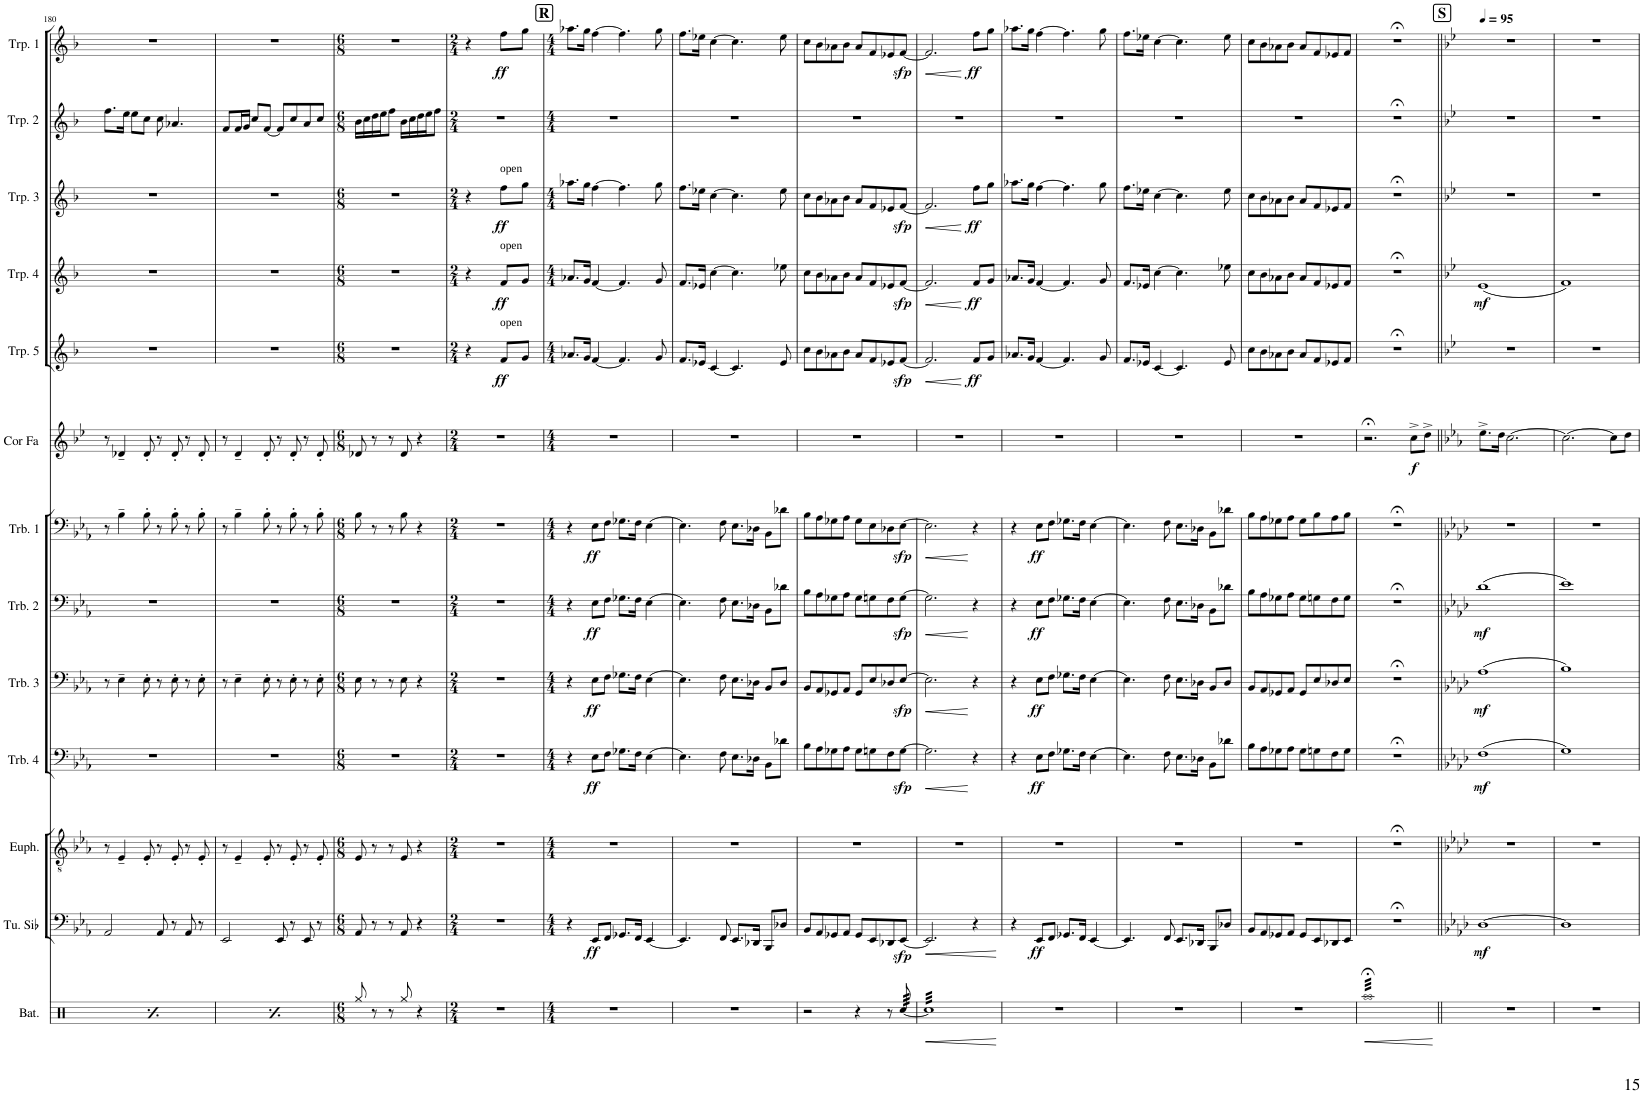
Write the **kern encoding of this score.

**kern	**dynam	**kern	**dynam	**kern	**kern	**dynam	**kern	**dynam	**kern	**dynam	**kern	**dynam	**kern	**dynam	**kern	**dynam	**kern	**dynam	**kern	**dynam	**kern	**kern	**dynam
*part13	*part13	*part12	*part12	*part11	*part10	*part10	*part9	*part9	*part8	*part8	*part7	*part7	*part6	*part6	*part5	*part5	*part4	*part4	*part3	*part3	*part2	*part1	*part1
*staff13	*staff13	*staff12	*staff12	*staff11	*staff10	*staff10	*staff9	*staff9	*staff8	*staff8	*staff7	*staff7	*staff6	*staff6	*staff5	*staff5	*staff4	*staff4	*staff3	*staff3	*staff2	*staff1	*staff1
*I"Batterie	*	*I"Tuba en Sib	*	*I"Euphonium	*I"Trombone 4	*	*I"Trombone 3	*	*I"Trombone 2	*	*I"Trombone 1	*	*I"Cor en Fa	*	*I"Trompette 5	*	*I"Trompette 4	*	*I"Trompette 3	*	*I"Trompette 2	*I"Trompette 1	*
*I'Bat.	*	*I'Tu. Sib	*	*I'Euph.	*I'Trb. 4	*	*I'Trb. 3	*	*I'Trb. 2	*	*I'Trb. 1	*	*I'Cor Fa	*	*I'Trp. 5	*	*I'Trp. 4	*	*I'Trp. 3	*	*I'Trp. 2	*I'Trp. 1	*
!!LO:PB:g=z
*clefX	*	*clefF4	*	*clefGv2	*clefF4	*	*clefF4	*	*clefF4	*	*clefF4	*	*clefG2	*	*clefG2	*	*clefG2	*	*clefG2	*	*clefG2	*clefG2	*
*	*	*	*	*	*	*	*	*	*	*	*	*	*Trd4c7	*	*Trd1c2	*	*Trd1c2	*	*Trd1c2	*	*Trd1c2	*Trd1c2	*
*k[]	*	*k[b-e-a-]	*	*k[b-e-a-]	*k[b-e-a-]	*	*k[b-e-a-]	*	*k[b-e-a-]	*	*k[b-e-a-]	*	*k[b-e-]	*	*k[b-]	*	*k[b-]	*	*k[b-]	*	*k[b-]	*k[b-]	*
*M4/4	*	*M4/4	*	*M4/4	*M4/4	*	*M4/4	*	*M4/4	*	*M4/4	*	*M4/4	*	*M4/4	*	*M4/4	*	*M4/4	*	*M4/4	*M4/4	*
=180	=180	=180	=180	=180	=180	=180	=180	=180	=180	=180	=180	=180	=180	=180	=180	=180	=180	=180	=180	=180	=180	=180	=180
*^	*	*	*	*	*	*	*	*	*	*	*	*	*	*	*	*	*	*	*	*	*	*	*
*	*^	*	*	*	*	*	*	*	*	*	*	*	*	*	*	*	*	*	*	*	*	*	*	*
8r	4Rf\	8Rg/L	.	2AA-/	.	8r	1r	.	8r	.	1r	.	8r	.	8r	.	1r	.	1r	.	1r	.	8.ff\L	1r	.
8Rgg/	.	16R/L	.	.	.	4E-~/	.	.	4E-~\	.	.	.	4B-~\	.	4d-X~/	.	.	.	.	.	.	.	.	.	.
.	.	16R/JJ	.	.	.	.	.	.	.	.	.	.	.	.	.	.	.	.	.	.	.	.	16ee\Jk	.	.
8r	4r	8R/L	.	.	.	.	.	.	.	.	.	.	.	.	.	.	.	.	.	.	.	.	8ee\L	.	.
8Rgg/	.	8Rg/J	.	.	.	8E-'/	.	.	8E-'\	.	.	.	8B-'\	.	8d-'/	.	.	.	.	.	.	.	8cc\J	.	.
8r	4Rf\	8r	.	8AA-/	.	8r	.	.	8r	.	.	.	8r	.	8r	.	.	.	.	.	.	.	8cc\	.	.
8Rgg/	.	8R/L	.	8r	.	8E-'/	.	.	8E-'\	.	.	.	8B-'\	.	8d-'/	.	.	.	.	.	.	.	4.a-X/	.	.
8r	4r	8R/	.	8AA-/	.	8r	.	.	8r	.	.	.	8r	.	8r	.	.	.	.	.	.	.	.	.	.
8Rgg/	.	8R/J	.	8r	.	8E-'/	.	.	8E-'\	.	.	.	8B-'\	.	8d-'/	.	.	.	.	.	.	.	.	.	.
=181	=181	=181	=181	=181	=181	=181	=181	=181	=181	=181	=181	=181	=181	=181	=181	=181	=181	=181	=181	=181	=181	=181	=181	=181	=181
8r	4Rf\	8Rg/L	.	2EE-/	.	8r	1r	.	8r	.	1r	.	8r	.	8r	.	1r	.	1r	.	1r	.	8f/L	1r	.
8Rgg/	.	16R/L	.	.	.	4E-~/	.	.	4E-~\	.	.	.	4B-~\	.	4d~/	.	.	.	.	.	.	.	16f/L	.	.
.	.	16R/JJ	.	.	.	.	.	.	.	.	.	.	.	.	.	.	.	.	.	.	.	.	16g/JJ	.	.
8r	4r	8R/L	.	.	.	.	.	.	.	.	.	.	.	.	.	.	.	.	.	.	.	.	8cc/L	.	.
8Rgg/	.	8Rg/J	.	.	.	8E-'/	.	.	8E-'\	.	.	.	8B-'\	.	8d'/	.	.	.	.	.	.	.	[8f/J	.	.
8r	4Rf\	8r	.	8EE-/	.	8r	.	.	8r	.	.	.	8r	.	8r	.	.	.	.	.	.	.	8f/L]	.	.
8Rgg/	.	8R/L	.	8r	.	8E-'/	.	.	8E-'\	.	.	.	8B-'\	.	8d'/	.	.	.	.	.	.	.	8cc/	.	.
8r	4r	8R/	.	8EE-/	.	8r	.	.	8r	.	.	.	8r	.	8r	.	.	.	.	.	.	.	8a/	.	.
8Rgg/	.	8R/J	.	8r	.	8E-'/	.	.	8E-'\	.	.	.	8B-'\	.	8d'/	.	.	.	.	.	.	.	8cc/J	.	.
*v	*v	*v	*	*	*	*	*	*	*	*	*	*	*	*	*	*	*	*	*	*	*	*	*	*	*
=182	=182	=182	=182	=182	=182	=182	=182	=182	=182	=182	=182	=182	=182	=182	=182	=182	=182	=182	=182	=182	=182	=182	=182
*M6/8	*	*M6/8	*	*M6/8	*M6/8	*	*M6/8	*	*M6/8	*	*M6/8	*	*M6/8	*	*M6/8	*	*M6/8	*	*M6/8	*	*M6/8	*M6/8	*
8Rgg/	.	8AA-/	.	8E-/	2.r	.	8E-\	.	2.r	.	8B-\	.	8d-X/	.	2.r	.	2.r	.	2.r	.	16b-\LL	2.r	.
.	.	.	.	.	.	.	.	.	.	.	.	.	.	.	.	.	.	.	.	.	16cc\	.	.
8r	.	8r	.	8r	.	.	8r	.	.	.	8r	.	8r	.	.	.	.	.	.	.	16dd\	.	.
.	.	.	.	.	.	.	.	.	.	.	.	.	.	.	.	.	.	.	.	.	16ee\J	.	.
8r	.	8r	.	8r	.	.	8r	.	.	.	8r	.	8r	.	.	.	.	.	.	.	8ff\J	.	.
8Rgg/	.	8AA-/	.	8E-/	.	.	8E-\	.	.	.	8B-\	.	8d-/	.	.	.	.	.	.	.	16b-\LL	.	.
.	.	.	.	.	.	.	.	.	.	.	.	.	.	.	.	.	.	.	.	.	16cc\	.	.
4r	.	4r	.	4r	.	.	4r	.	.	.	4r	.	4r	.	.	.	.	.	.	.	16dd\	.	.
.	.	.	.	.	.	.	.	.	.	.	.	.	.	.	.	.	.	.	.	.	16ee\J	.	.
.	.	.	.	.	.	.	.	.	.	.	.	.	.	.	.	.	.	.	.	.	8ff\J	.	.
=183	=183	=183	=183	=183	=183	=183	=183	=183	=183	=183	=183	=183	=183	=183	=183	=183	=183	=183	=183	=183	=183	=183	=183
*M2/4	*	*M2/4	*	*M2/4	*M2/4	*	*M2/4	*	*M2/4	*	*M2/4	*	*M2/4	*	*M2/4	*	*M2/4	*	*M2/4	*	*M2/4	*M2/4	*
2r	.	2r	.	2r	2r	.	2r	.	2r	.	2r	.	2r	.	4r	.	4r	.	4r	.	2r	4r	.
!	!	!	!	!	!	!	!	!	!	!	!	!	!	!	!	!	!	!	!LO:TX:a:t=open	!	!	!	!
!	!	!	!	!	!	!	!	!	!	!	!	!	!	!	!	!	!LO:TX:a:t=open	!	!	!	!	!	!
!	!	!	!	!	!	!	!	!	!	!	!	!	!	!	!LO:TX:a:t=open	!	!	!	!	!	!	!	!
!	!	!	!	!	!	!	!	!	!	!	!	!	!	!	!	!LO:DY:b	!	!LO:DY:b	!	!LO:DY:b	!	!	!LO:DY:b
.	.	.	.	.	.	.	.	.	.	.	.	.	.	.	8f/L	ff	8f/L	ff	8ff\L	ff	.	8ff\L	ff
.	.	.	.	.	.	.	.	.	.	.	.	.	.	.	8g/J	.	8g/J	.	8gg\J	.	.	8gg\J	.
!!LO:REH:place=s1:a:B:cj:fs=14:t=R
=184	=184	=184	=184	=184	=184	=184	=184	=184	=184	=184	=184	=184	=184	=184	=184	=184	=184	=184	=184	=184	=184	=184	=184
*M4/4	*	*M4/4	*	*M4/4	*M4/4	*	*M4/4	*	*M4/4	*	*M4/4	*	*M4/4	*	*M4/4	*	*M4/4	*	*M4/4	*	*M4/4	*M4/4	*
1r	.	4r	.	1r	4r	.	4r	.	4r	.	4r	.	1r	.	8.a-X/L	.	8.a-X/L	.	8.aa-X\L	.	1r	8.aa-X\L	.
.	.	.	.	.	.	.	.	.	.	.	.	.	.	.	16g/Jk	.	16g/Jk	.	16gg\Jk	.	.	16gg\Jk	.
!	!	!	!LO:DY:b	!	!	!LO:DY:b	!	!LO:DY:b	!	!LO:DY:b	!	!LO:DY:b	!	!	!	!	!	!	!	!	!	!	!
.	.	8EE-/L	ff	.	8E-\L	ff	8E-\L	ff	8E-\L	ff	8E-\L	ff	.	.	[4f/	.	[4f/	.	[4ff\	.	.	[4ff\	.
.	.	8FF/J	.	.	8F\J	.	8F\J	.	8F\J	.	8F\J	.	.	.	.	.	.	.	.	.	.	.	.
.	.	8.GG-X/L	.	.	8.G-X\L	.	8.G-X\L	.	8.G-X\L	.	8.G-X\L	.	.	.	4.f/]	.	4.f/]	.	4.ff\]	.	.	4.ff\]	.
.	.	16FF/Jk	.	.	16F\Jk	.	16F\Jk	.	16F\Jk	.	16F\Jk	.	.	.	.	.	.	.	.	.	.	.	.
.	.	[4EE-/	.	.	[4E-\	.	[4E-\	.	[4E-\	.	[4E-\	.	.	.	.	.	.	.	.	.	.	.	.
.	.	.	.	.	.	.	.	.	.	.	.	.	.	.	8g/	.	8g/	.	8gg\	.	.	8gg\	.
=185	=185	=185	=185	=185	=185	=185	=185	=185	=185	=185	=185	=185	=185	=185	=185	=185	=185	=185	=185	=185	=185	=185	=185
1r	.	4.EE-/]	.	1r	4.E-\]	.	4.E-\]	.	4.E-\]	.	4.E-\]	.	1r	.	8.f/L	.	8.f/L	.	8.ff\L	.	1r	8.ff\L	.
.	.	.	.	.	.	.	.	.	.	.	.	.	.	.	16e-X/Jk	.	16e-X/Jk	.	16ee-X\Jk	.	.	16ee-X\Jk	.
.	.	.	.	.	.	.	.	.	.	.	.	.	.	.	[4c/	.	[4cc\	.	[4cc\	.	.	[4cc\	.
.	.	8FF/	.	.	8F\	.	8F\	.	8F\	.	8F\	.	.	.	.	.	.	.	.	.	.	.	.
.	.	8.EE-/L	.	.	8.E-\L	.	8.E-\L	.	8.E-\L	.	8.E-\L	.	.	.	4.c/]	.	4.cc\]	.	4.cc\]	.	.	4.cc\]	.
.	.	16DD-X/Jk	.	.	16D-X\Jk	.	16D-X\Jk	.	16D-X\Jk	.	16D-X\Jk	.	.	.	.	.	.	.	.	.	.	.	.
.	.	8BBB-/L	.	.	8BB-\L	.	8BB-/L	.	8BB-\L	.	8BB-\L	.	.	.	.	.	.	.	.	.	.	.	.
.	.	8D-X/J	.	.	8d-X\J	.	8D-/J	.	8d-X\J	.	8d-X\J	.	.	.	8e-/	.	8ee-X\	.	8ee-\	.	.	8ee-\	.
=186	=186	=186	=186	=186	=186	=186	=186	=186	=186	=186	=186	=186	=186	=186	=186	=186	=186	=186	=186	=186	=186	=186	=186
2r	.	8BB-/L	.	1r	8B-\L	.	8BB-/L	.	8B-\L	.	8B-\L	.	1r	.	8cc\L	.	8cc\L	.	8cc\L	.	1r	8cc\L	.
.	.	8AA-/	.	.	8A-\	.	8AA-/	.	8A-\	.	8A-\	.	.	.	8b-\	.	8b-\	.	8b-\	.	.	8b-\	.
.	.	8GG-X/	.	.	8G-X\	.	8GG-X/	.	8G-X\	.	8G-X\	.	.	.	8a-X\	.	8a-X\	.	8a-X\	.	.	8a-X\	.
.	.	8AA-/J	.	.	8A-\J	.	8AA-/J	.	8A-\J	.	8A-\J	.	.	.	8b-\J	.	8b-\J	.	8b-\J	.	.	8b-\J	.
4r	.	8GG-/L	.	.	8G-\L	.	8GG-/L	.	8G-\L	.	8G-\L	.	.	.	8a-/L	.	8a-/L	.	8a-/L	.	.	8a-/L	.
.	.	8EE-/	.	.	8Gn\	.	8E-/	.	8Gn\	.	8E-\	.	.	.	8f/	.	8f/	.	8f/	.	.	8f/	.
8r	.	8DD-X/	.	.	8F\	.	8D-X/	.	8F\	.	8D-X\	.	.	.	8e-X/	.	8e-X/	.	8e-X/	.	.	8e-X/	.
!	!	!	!LO:DY:b	!	!	!LO:DY:b	!	!LO:DY:b	!	!LO:DY:b	!	!LO:DY:b	!	!	!	!LO:DY:b	!	!LO:DY:b	!	!LO:DY:b	!	!	!LO:DY:b
*tremolo	*	*	*	*	*	*	*	*	*	*	*	*	*	*	*	*	*	*	*	*	*	*	*
[64Rcc/	.	[8EE-/J	sfp	.	[8G\J	sfp	[8E-/J	sfp	[8G\J	sfp	[8E-\J	sfp	.	.	[8f/J	sfp	[8f/J	sfp	[8f/J	sfp	.	[8f/J	sfp
64Rcc/	.	.	.	.	.	.	.	.	.	.	.	.	.	.	.	.	.	.	.	.	.	.	.
64Rcc/	.	.	.	.	.	.	.	.	.	.	.	.	.	.	.	.	.	.	.	.	.	.	.
64Rcc/	.	.	.	.	.	.	.	.	.	.	.	.	.	.	.	.	.	.	.	.	.	.	.
64Rcc/	.	.	.	.	.	.	.	.	.	.	.	.	.	.	.	.	.	.	.	.	.	.	.
64Rcc/	.	.	.	.	.	.	.	.	.	.	.	.	.	.	.	.	.	.	.	.	.	.	.
64Rcc/	.	.	.	.	.	.	.	.	.	.	.	.	.	.	.	.	.	.	.	.	.	.	.
64Rcc/	.	.	.	.	.	.	.	.	.	.	.	.	.	.	.	.	.	.	.	.	.	.	.
=187	=187	=187	=187	=187	=187	=187	=187	=187	=187	=187	=187	=187	=187	=187	=187	=187	=187	=187	=187	=187	=187	=187	=187
!	!LO:HP:b	!	!LO:HP:b	!	!	!LO:HP:b	!	!LO:HP:b	!	!LO:HP:b	!	!LO:HP:b	!	!	!	!LO:HP:b	!	!LO:HP:b	!	!LO:HP:b	!	!	!LO:HP:b
32Rcc]LLL	<	2.EE-/]	<	1r	2.G\]	<	2.E-\]	<	2.G\]	<	2.E-\]	<	1r	.	2.f/]	<	2.f/]	<	2.f/]	<	1r	2.f/]	<
32Rcc	.	.	.	.	.	.	.	.	.	.	.	.	.	.	.	.	.	.	.	.	.	.	.
32Rcc	.	.	.	.	.	.	.	.	.	.	.	.	.	.	.	.	.	.	.	.	.	.	.
32Rcc	.	.	.	.	.	.	.	.	.	.	.	.	.	.	.	.	.	.	.	.	.	.	.
32Rcc	.	.	.	.	.	.	.	.	.	.	.	.	.	.	.	.	.	.	.	.	.	.	.
32Rcc	.	.	.	.	.	.	.	.	.	.	.	.	.	.	.	.	.	.	.	.	.	.	.
32Rcc	.	.	.	.	.	.	.	.	.	.	.	.	.	.	.	.	.	.	.	.	.	.	.
32Rcc	.	.	.	.	.	.	.	.	.	.	.	.	.	.	.	.	.	.	.	.	.	.	.
32Rcc	.	.	.	.	.	.	.	.	.	.	.	.	.	.	.	.	.	.	.	.	.	.	.
32Rcc	.	.	.	.	.	.	.	.	.	.	.	.	.	.	.	.	.	.	.	.	.	.	.
32Rcc	.	.	.	.	.	.	.	.	.	.	.	.	.	.	.	.	.	.	.	.	.	.	.
32Rcc	.	.	.	.	.	.	.	.	.	.	.	.	.	.	.	.	.	.	.	.	.	.	.
32Rcc	.	.	.	.	.	.	.	.	.	.	.	.	.	.	.	.	.	.	.	.	.	.	.
32Rcc	.	.	.	.	.	.	.	.	.	.	.	.	.	.	.	.	.	.	.	.	.	.	.
32Rcc	.	.	.	.	.	.	.	.	.	.	.	.	.	.	.	.	.	.	.	.	.	.	.
32Rcc	.	.	.	.	.	.	.	.	.	.	.	.	.	.	.	.	.	.	.	.	.	.	.
32Rcc	.	.	.	.	.	.	.	.	.	.	.	.	.	.	.	.	.	.	.	.	.	.	.
32Rcc	.	.	.	.	.	.	.	.	.	.	.	.	.	.	.	.	.	.	.	.	.	.	.
32Rcc	.	.	.	.	.	.	.	.	.	.	.	.	.	.	.	.	.	.	.	.	.	.	.
32Rcc	.	.	.	.	.	.	.	.	.	.	.	.	.	.	.	.	.	.	.	.	.	.	.
32Rcc	.	.	.	.	.	.	.	.	.	.	.	.	.	.	.	.	.	.	.	.	.	.	.
32Rcc	.	.	.	.	.	.	.	.	.	.	.	.	.	.	.	.	.	.	.	.	.	.	.
32Rcc	.	.	.	.	.	.	.	.	.	.	.	.	.	.	.	.	.	.	.	.	.	.	.
32Rcc	.	.	.	.	.	.	.	.	.	.	.	.	.	.	.	.	.	.	.	.	.	.	.
!	!	!	!	!	!	!	!	!	!	!	!	!	!	!	!	!LO:DY:n=1:b	!	!LO:DY:n=1:b	!	!LO:DY:n=1:b	!	!	!LO:DY:n=1:b
32Rcc	.	4r	.	.	4r	[	4r	[	4r	[	4r	[	.	.	8f/L	[ ff	8f/L	[ ff	8ff\L	[ ff	.	8ff\L	[ ff
32Rcc	.	.	.	.	.	.	.	.	.	.	.	.	.	.	.	.	.	.	.	.	.	.	.
32Rcc	.	.	.	.	.	.	.	.	.	.	.	.	.	.	.	.	.	.	.	.	.	.	.
32Rcc	.	.	.	.	.	.	.	.	.	.	.	.	.	.	.	.	.	.	.	.	.	.	.
32Rcc	.	.	.	.	.	.	.	.	.	.	.	.	.	.	8g/J	.	8g/J	.	8gg\J	.	.	8gg\J	.
32Rcc	.	.	.	.	.	.	.	.	.	.	.	.	.	.	.	.	.	.	.	.	.	.	.
32Rcc	.	.	.	.	.	.	.	.	.	.	.	.	.	.	.	.	.	.	.	.	.	.	.
32RccJJJ	.	.	.	.	.	.	.	.	.	.	.	.	.	.	.	.	.	.	.	.	.	.	.
.	[	.	[	.	.	.	.	.	.	.	.	.	.	.	.	.	.	.	.	.	.	.	.
=188	=188	=188	=188	=188	=188	=188	=188	=188	=188	=188	=188	=188	=188	=188	=188	=188	=188	=188	=188	=188	=188	=188	=188
1r	.	4r	.	1r	4r	.	4r	.	4r	.	4r	.	1r	.	8.a-X/L	.	8.a-X/L	.	8.aa-X\L	.	1r	8.aa-X\L	.
.	.	.	.	.	.	.	.	.	.	.	.	.	.	.	16g/Jk	.	16g/Jk	.	16gg\Jk	.	.	16gg\Jk	.
!	!	!	!LO:DY:b	!	!	!LO:DY:b	!	!LO:DY:b	!	!LO:DY:b	!	!LO:DY:b	!	!	!	!	!	!	!	!	!	!	!
.	.	8EE-/L	ff	.	8E-\L	ff	8E-\L	ff	8E-\L	ff	8E-\L	ff	.	.	[4f/	.	[4f/	.	[4ff\	.	.	[4ff\	.
.	.	8FF/J	.	.	8F\J	.	8F\J	.	8F\J	.	8F\J	.	.	.	.	.	.	.	.	.	.	.	.
.	.	8.GG-X/L	.	.	8.G-X\L	.	8.G-X\L	.	8.G-X\L	.	8.G-X\L	.	.	.	4.f/]	.	4.f/]	.	4.ff\]	.	.	4.ff\]	.
.	.	16FF/Jk	.	.	16F\Jk	.	16F\Jk	.	16F\Jk	.	16F\Jk	.	.	.	.	.	.	.	.	.	.	.	.
.	.	[4EE-/	.	.	[4E-\	.	[4E-\	.	[4E-\	.	[4E-\	.	.	.	.	.	.	.	.	.	.	.	.
.	.	.	.	.	.	.	.	.	.	.	.	.	.	.	8g/	.	8g/	.	8gg\	.	.	8gg\	.
=189	=189	=189	=189	=189	=189	=189	=189	=189	=189	=189	=189	=189	=189	=189	=189	=189	=189	=189	=189	=189	=189	=189	=189
1r	.	4.EE-/]	.	1r	4.E-\]	.	4.E-\]	.	4.E-\]	.	4.E-\]	.	1r	.	8.f/L	.	8.f/L	.	8.ff\L	.	1r	8.ff\L	.
.	.	.	.	.	.	.	.	.	.	.	.	.	.	.	16e-X/Jk	.	16e-X/Jk	.	16ee-X\Jk	.	.	16ee-X\Jk	.
.	.	.	.	.	.	.	.	.	.	.	.	.	.	.	[4c/	.	[4cc\	.	[4cc\	.	.	[4cc\	.
.	.	8FF/	.	.	8F\	.	8F\	.	8F\	.	8F\	.	.	.	.	.	.	.	.	.	.	.	.
.	.	8.EE-/L	.	.	8.E-\L	.	8.E-\L	.	8.E-\L	.	8.E-\L	.	.	.	4.c/]	.	4.cc\]	.	4.cc\]	.	.	4.cc\]	.
.	.	16DD-X/Jk	.	.	16D-X\Jk	.	16D-X\Jk	.	16D-X\Jk	.	16D-X\Jk	.	.	.	.	.	.	.	.	.	.	.	.
.	.	8BBB-/L	.	.	8BB-\L	.	8BB-/L	.	8BB-\L	.	8BB-\L	.	.	.	.	.	.	.	.	.	.	.	.
.	.	8D-X/J	.	.	8d-X\J	.	8D-/J	.	8d-X\J	.	8d-X\J	.	.	.	8e-/	.	8ee-X\	.	8ee-\	.	.	8ee-\	.
=190	=190	=190	=190	=190	=190	=190	=190	=190	=190	=190	=190	=190	=190	=190	=190	=190	=190	=190	=190	=190	=190	=190	=190
1r	.	8BB-/L	.	1r	8B-\L	.	8BB-/L	.	8B-\L	.	8B-\L	.	1r	.	8cc\L	.	8cc\L	.	8cc\L	.	1r	8cc\L	.
.	.	8AA-/	.	.	8A-\	.	8AA-/	.	8A-\	.	8A-\	.	.	.	8b-\	.	8b-\	.	8b-\	.	.	8b-\	.
.	.	8GG-X/	.	.	8G-X\	.	8GG-X/	.	8G-X\	.	8G-X\	.	.	.	8a-X\	.	8a-X\	.	8a-X\	.	.	8a-X\	.
.	.	8AA-/J	.	.	8A-\J	.	8AA-/J	.	8A-\J	.	8A-\J	.	.	.	8b-\J	.	8b-\J	.	8b-\J	.	.	8b-\J	.
.	.	8GG-/L	.	.	8G-\L	.	8GG-/L	.	8G-\L	.	8G-\L	.	.	.	8a-/L	.	8a-/L	.	8a-/L	.	.	8a-/L	.
.	.	8EE-/	.	.	8Gn\	.	8E-/	.	8Gn\	.	8B-\	.	.	.	8f/	.	8f/	.	8f/	.	.	8f/	.
.	.	8DD-X/	.	.	8F\	.	8D-X/	.	8F\	.	8A-\	.	.	.	8e-X/	.	8e-X/	.	8e-X/	.	.	8e-X/	.
.	.	8EE-/J	.	.	8G\J	.	8E-/J	.	8G\J	.	8B-\J	.	.	.	8f/J	.	8f/J	.	8f/J	.	.	8f/J	.
=191	=191	=191	=191	=191	=191	=191	=191	=191	=191	=191	=191	=191	=191	=191	=191	=191	=191	=191	=191	=191	=191	=191	=191
!	!LO:HP:b	!	!	!	!	!	!	!	!	!	!	!	!	!	!	!	!	!	!	!	!	!	!
32Raa;<LLL	<	1r;<	.	1r;<	1r;<	.	1r;<	.	1r;<	.	1r;<	.	2.r;<	.	1r;<	.	1r;<	.	1r;<	.	1r;<	1r;<	.
32Raa;<	.	.	.	.	.	.	.	.	.	.	.	.	.	.	.	.	.	.	.	.	.	.	.
32Raa;<	.	.	.	.	.	.	.	.	.	.	.	.	.	.	.	.	.	.	.	.	.	.	.
32Raa;<	.	.	.	.	.	.	.	.	.	.	.	.	.	.	.	.	.	.	.	.	.	.	.
32Raa;<	.	.	.	.	.	.	.	.	.	.	.	.	.	.	.	.	.	.	.	.	.	.	.
32Raa;<	.	.	.	.	.	.	.	.	.	.	.	.	.	.	.	.	.	.	.	.	.	.	.
32Raa;<	.	.	.	.	.	.	.	.	.	.	.	.	.	.	.	.	.	.	.	.	.	.	.
32Raa;<	.	.	.	.	.	.	.	.	.	.	.	.	.	.	.	.	.	.	.	.	.	.	.
32Raa;<	.	.	.	.	.	.	.	.	.	.	.	.	.	.	.	.	.	.	.	.	.	.	.
32Raa;<	.	.	.	.	.	.	.	.	.	.	.	.	.	.	.	.	.	.	.	.	.	.	.
32Raa;<	.	.	.	.	.	.	.	.	.	.	.	.	.	.	.	.	.	.	.	.	.	.	.
32Raa;<	.	.	.	.	.	.	.	.	.	.	.	.	.	.	.	.	.	.	.	.	.	.	.
32Raa;<	.	.	.	.	.	.	.	.	.	.	.	.	.	.	.	.	.	.	.	.	.	.	.
32Raa;<	.	.	.	.	.	.	.	.	.	.	.	.	.	.	.	.	.	.	.	.	.	.	.
32Raa;<	.	.	.	.	.	.	.	.	.	.	.	.	.	.	.	.	.	.	.	.	.	.	.
32Raa;<	.	.	.	.	.	.	.	.	.	.	.	.	.	.	.	.	.	.	.	.	.	.	.
32Raa;<	.	.	.	.	.	.	.	.	.	.	.	.	.	.	.	.	.	.	.	.	.	.	.
32Raa;<	.	.	.	.	.	.	.	.	.	.	.	.	.	.	.	.	.	.	.	.	.	.	.
32Raa;<	.	.	.	.	.	.	.	.	.	.	.	.	.	.	.	.	.	.	.	.	.	.	.
32Raa;<	.	.	.	.	.	.	.	.	.	.	.	.	.	.	.	.	.	.	.	.	.	.	.
32Raa;<	.	.	.	.	.	.	.	.	.	.	.	.	.	.	.	.	.	.	.	.	.	.	.
32Raa;<	.	.	.	.	.	.	.	.	.	.	.	.	.	.	.	.	.	.	.	.	.	.	.
32Raa;<	.	.	.	.	.	.	.	.	.	.	.	.	.	.	.	.	.	.	.	.	.	.	.
32Raa;<	.	.	.	.	.	.	.	.	.	.	.	.	.	.	.	.	.	.	.	.	.	.	.
!	!	!	!	!	!	!	!	!	!	!	!	!	!	!LO:DY:b	!	!	!	!	!	!	!	!	!
32Raa;<	.	.	.	.	.	.	.	.	.	.	.	.	8cc^\L	f	.	.	.	.	.	.	.	.	.
32Raa;<	.	.	.	.	.	.	.	.	.	.	.	.	.	.	.	.	.	.	.	.	.	.	.
32Raa;<	.	.	.	.	.	.	.	.	.	.	.	.	.	.	.	.	.	.	.	.	.	.	.
32Raa;<	.	.	.	.	.	.	.	.	.	.	.	.	.	.	.	.	.	.	.	.	.	.	.
32Raa;<	.	.	.	.	.	.	.	.	.	.	.	.	8dd^\J	.	.	.	.	.	.	.	.	.	.
32Raa;<	.	.	.	.	.	.	.	.	.	.	.	.	.	.	.	.	.	.	.	.	.	.	.
32Raa;<	.	.	.	.	.	.	.	.	.	.	.	.	.	.	.	.	.	.	.	.	.	.	.
32Raa;<JJJ	.	.	.	.	.	.	.	.	.	.	.	.	.	.	.	.	.	.	.	.	.	.	.
*Xtremolo	*	*	*	*	*	*	*	*	*	*	*	*	*	*	*	*	*	*	*	*	*	*	*
.	[	.	.	.	.	.	.	.	.	.	.	.	.	.	.	.	.	.	.	.	.	.	.
=192||	=192||	=192||	=192||	=192||	=192||	=192||	=192||	=192||	=192||	=192||	=192||	=192||	=192||	=192||	=192||	=192||	=192||	=192||	=192||	=192||	=192||	=192||	=192||
!!LO:REH:place=s1:a:B:cj:fs=14:t=S
*	*	*k[b-e-a-d-]	*	*k[b-e-a-d-]	*k[b-e-a-d-]	*	*k[b-e-a-d-]	*	*k[b-e-a-d-]	*	*k[b-e-a-d-]	*	*k[b-e-a-]	*	*k[b-e-]	*	*k[b-e-]	*	*k[b-e-]	*	*k[b-e-]	*k[b-e-]	*
*	*	*	*	*	*	*	*	*	*	*	*	*	*	*	*	*	*	*	*	*	*	*MM95	*
!	!	!	!LO:DY:b	!	!	!LO:DY:b	!	!LO:DY:b	!	!LO:DY:b	!	!	!	!	!	!	!	!LO:DY:b	!	!	!	!	!
1r	.	[1D-	mf	1r	(1F	mf	(1A-	mf	(1d-	mf	1r	.	8.ee-^\L	.	1r	.	(1e-	mf	1r	.	1r	1r	.
.	.	.	.	.	.	.	.	.	.	.	.	.	16dd\Jk	.	.	.	.	.	.	.	.	.	.
.	.	.	.	.	.	.	.	.	.	.	.	.	[2.cc\	.	.	.	.	.	.	.	.	.	.
=193	=193	=193	=193	=193	=193	=193	=193	=193	=193	=193	=193	=193	=193	=193	=193	=193	=193	=193	=193	=193	=193	=193	=193
1r	.	1D-]	.	1r	1G)	.	1B-)	.	1e-)	.	1r	.	2.cc\_	.	1r	.	1f)	.	1r	.	1r	1r	.
.	.	.	.	.	.	.	.	.	.	.	.	.	8cc\L]	.	.	.	.	.	.	.	.	.	.
.	.	.	.	.	.	.	.	.	.	.	.	.	8dd\J	.	.	.	.	.	.	.	.	.	.
=	=	=	=	=	=	=	=	=	=	=	=	=	=	=	=	=	=	=	=	=	=	=	=
*-	*-	*-	*-	*-	*-	*-	*-	*-	*-	*-	*-	*-	*-	*-	*-	*-	*-	*-	*-	*-	*-	*-	*-
